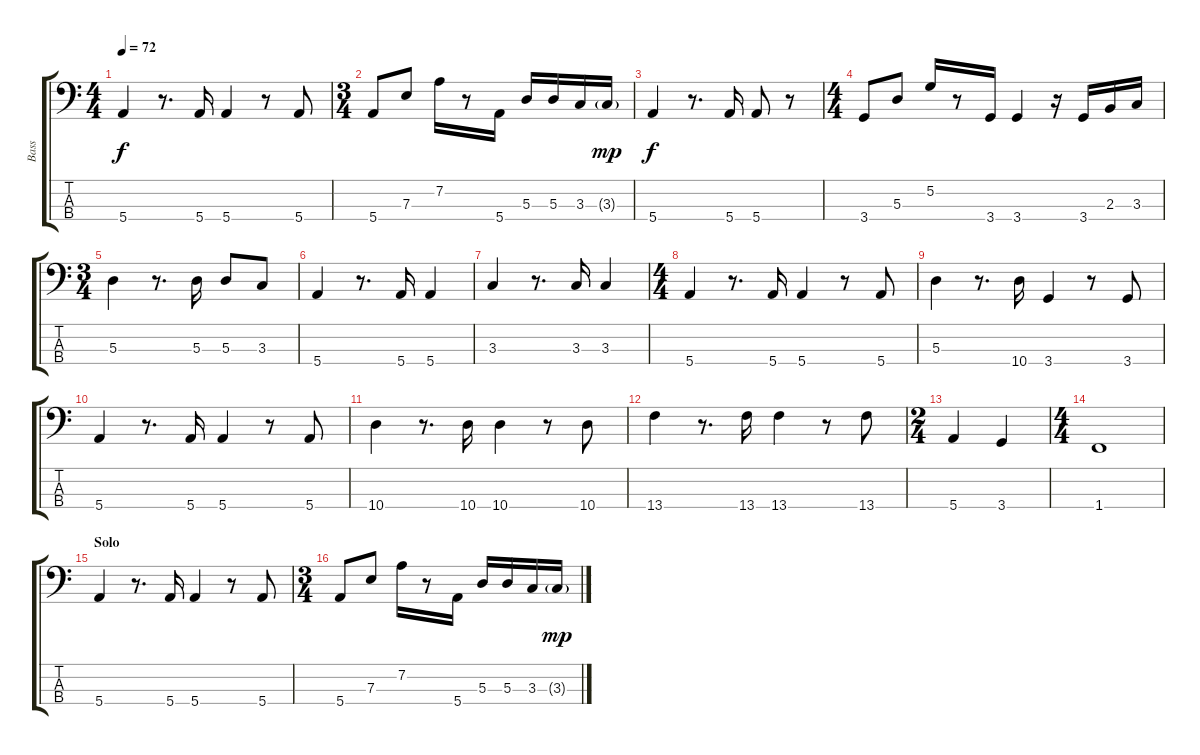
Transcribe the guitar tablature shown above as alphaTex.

\track ("Bass" "Bass") {instrument electricbassfinger}
\staff {score tabs}
\tuning (G2 D2 A1 E1) {hide}
\ts (4 4)
\tempo 72
\clef f4
\ks c
5.4.4{dy f} r.8{d} 5.4.16 5.4.4 r.8 5.4.8 |
\ts (3 4)
5.4.8 7.3.8 7.2.16 r.8 5.4.16 5.3.16 5.3.16 3.3.16 3.3{g}.16{dy mp} |
5.4.4{dy f} r.8{d} 5.4.16 5.4.8 r.8 |
\ts (4 4)
3.4.8 5.3.8 5.2.16 r.8 3.4.16 3.4.4 r.16 3.4.16 2.3.16 3.3.16 |
\ts (3 4)
5.3.4 r.8{d} 5.3.16 5.3.8 3.3.8 |
5.4.4 r.8{d} 5.4.16 5.4.4 |
3.3.4 r.8{d} 3.3.16 3.3.4 |
\ts (4 4)
5.4.4 r.8{d} 5.4.16 5.4.4 r.8 5.4.8 |
5.3.4 r.8{d} 10.4.16 3.4.4 r.8 3.4.8 |
5.4.4 r.8{d} 5.4.16 5.4.4 r.8 5.4.8 |
10.4.4 r.8{d} 10.4.16 10.4.4 r.8 10.4.8 |
13.4.4 r.8{d} 13.4.16 13.4.4 r.8 13.4.8 |
\ts (2 4)
5.4.4 3.4.4 |
\ts (4 4)
1.4.1 |
\section ("" "Solo")
5.4.4 r.8{d} 5.4.16 5.4.4 r.8 5.4.8 |
\ts (3 4)
5.4.8 7.3.8 7.2.16 r.8 5.4.16 5.3.16 5.3.16 3.3.16 3.3{g}.16{dy mp}
